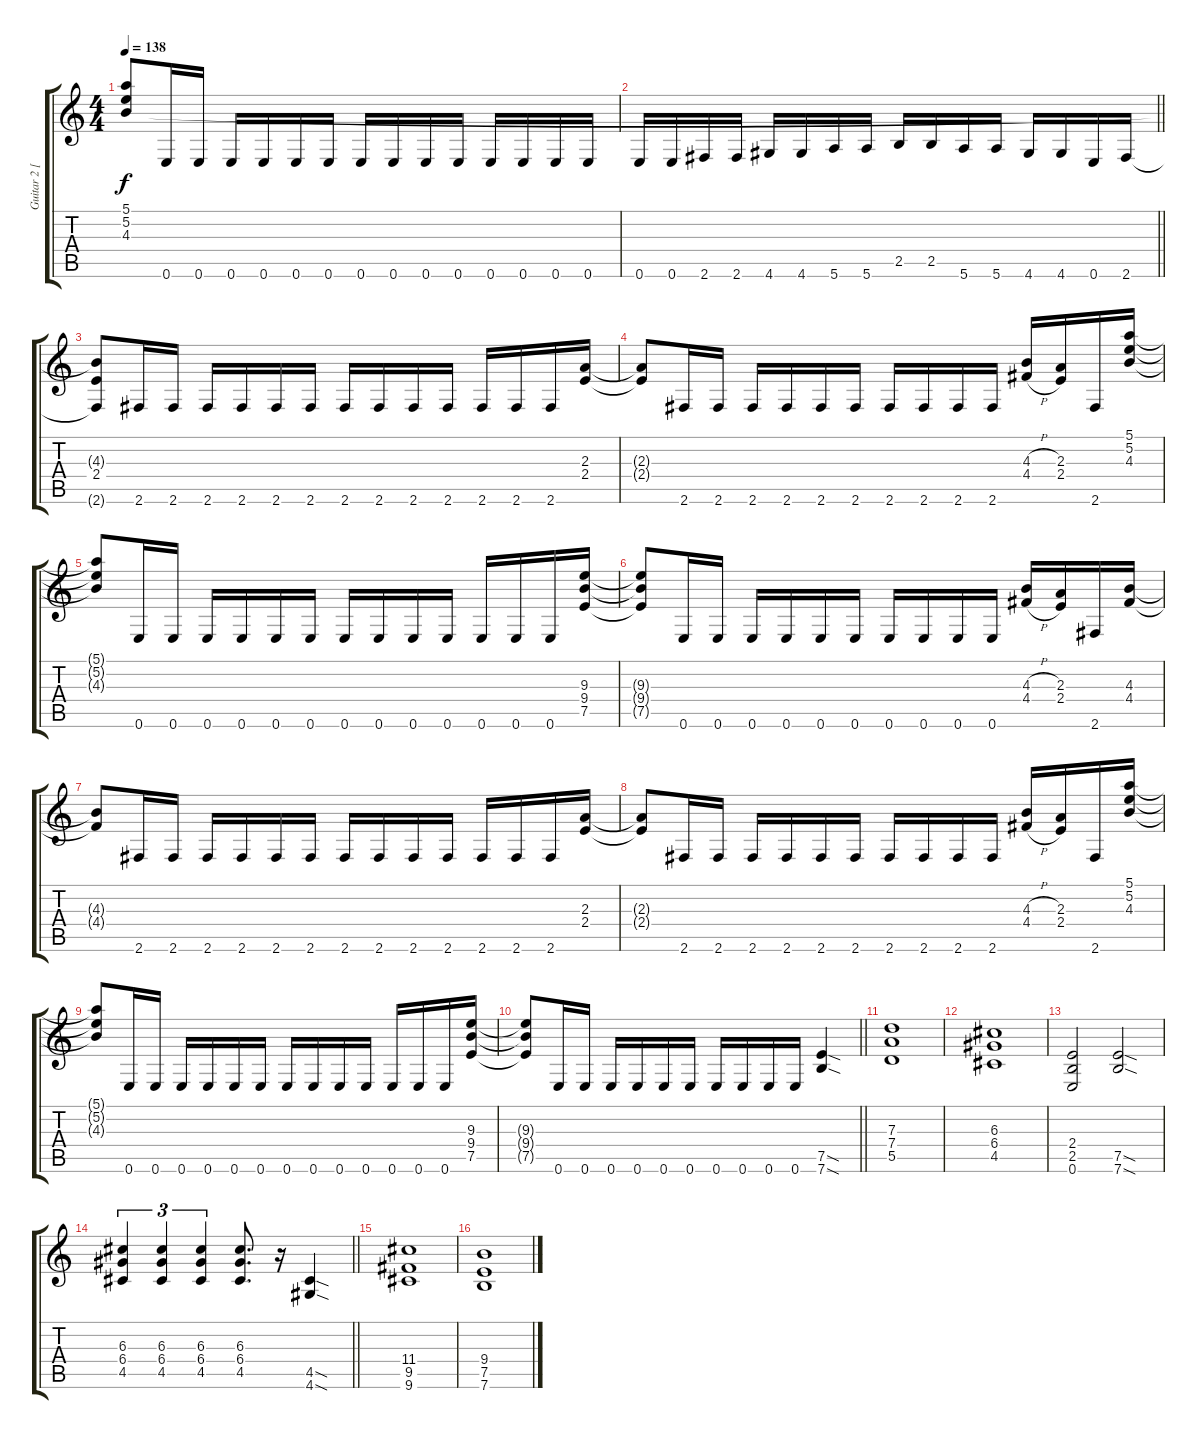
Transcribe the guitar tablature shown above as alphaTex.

\track ("Guitar 2 [Rhythm]" "Guitar 2 [") {instrument overdrivenguitar}
\staff {score tabs}
\tuning (E4 B3 G3 D3 A2 E2) {hide}
\ts (4 4)
\tempo 138
\clef g2
\ks c
(5.1{t} 5.2{t} 4.3{t}).8{dy f} 0.6.16 0.6.16 0.6.16 0.6.16 0.6.16 0.6.16 0.6.16 0.6.16 0.6.16 0.6.16 0.6.16 0.6.16 0.6.16 0.6.16 |
\barLineRight lightlight
0.6.16 0.6.16 2.6.16 2.6.16 4.6.16 4.6.16 5.6.16 5.6.16 2.5.16 2.5.16 5.6.16 5.6.16 4.6.16 4.6.16 0.6.16 2.6.16 |
(4.3{t} 2.4{t} 2.6{t}).8 2.6.16 2.6.16 2.6.16 2.6.16 2.6.16 2.6.16 2.6.16 2.6.16 2.6.16 2.6.16 2.6.16 2.6.16 2.6.16 (2.3 2.4).16 |
(2.3{t} 2.4{t}).8 2.6.16 2.6.16 2.6.16 2.6.16 2.6.16 2.6.16 2.6.16 2.6.16 2.6.16 2.6.16 (4.3{h} 4.4{h}).16 (2.3 2.4).16 2.6.16 (5.1 5.2 4.3).16 |
(5.1{t} 5.2{t} 4.3{t}).8 0.6.16 0.6.16 0.6.16 0.6.16 0.6.16 0.6.16 0.6.16 0.6.16 0.6.16 0.6.16 0.6.16 0.6.16 0.6.16 (9.3 9.4 7.5).16 |
(9.3{t} 9.4{t} 7.5{t}).8 0.6.16 0.6.16 0.6.16 0.6.16 0.6.16 0.6.16 0.6.16 0.6.16 0.6.16 0.6.16 (4.3{h} 4.4{h}).16 (2.3 2.4).16 2.6.16 (4.3 4.4).16 |
(4.3{t} 4.4{t}).8 2.6.16 2.6.16 2.6.16 2.6.16 2.6.16 2.6.16 2.6.16 2.6.16 2.6.16 2.6.16 2.6.16 2.6.16 2.6.16 (2.3 2.4).16 |
(2.3{t} 2.4{t}).8 2.6.16 2.6.16 2.6.16 2.6.16 2.6.16 2.6.16 2.6.16 2.6.16 2.6.16 2.6.16 (4.3{h} 4.4{h}).16 (2.3 2.4).16 2.6.16 (5.1 5.2 4.3).16 |
(5.1{t} 5.2{t} 4.3{t}).8 0.6.16 0.6.16 0.6.16 0.6.16 0.6.16 0.6.16 0.6.16 0.6.16 0.6.16 0.6.16 0.6.16 0.6.16 0.6.16 (9.3 9.4 7.5).16 |
\barLineRight lightlight
(9.3{t} 9.4{t} 7.5{t}).8 0.6.16 0.6.16 0.6.16 0.6.16 0.6.16 0.6.16 0.6.16 0.6.16 0.6.16 0.6.16 (7.5{sod} 7.6{sod}).4 |
(7.3 7.4 5.5).1 |
(6.3 6.4 4.5).1 |
(2.4 2.5 0.6).2 (7.5{sod} 7.6{sod}).2 |
\barLineRight lightlight
(6.3 6.4 4.5).4{tu (3 2)} (6.3 6.4 4.5).4{tu (3 2)} (6.3 6.4 4.5).4{tu (3 2)} (6.3 6.4 4.5).8{d} r.16 (4.5{sod} 4.6{sod}).4 |
(11.4 9.5 9.6).1 |
(9.4 7.5 7.6).1
